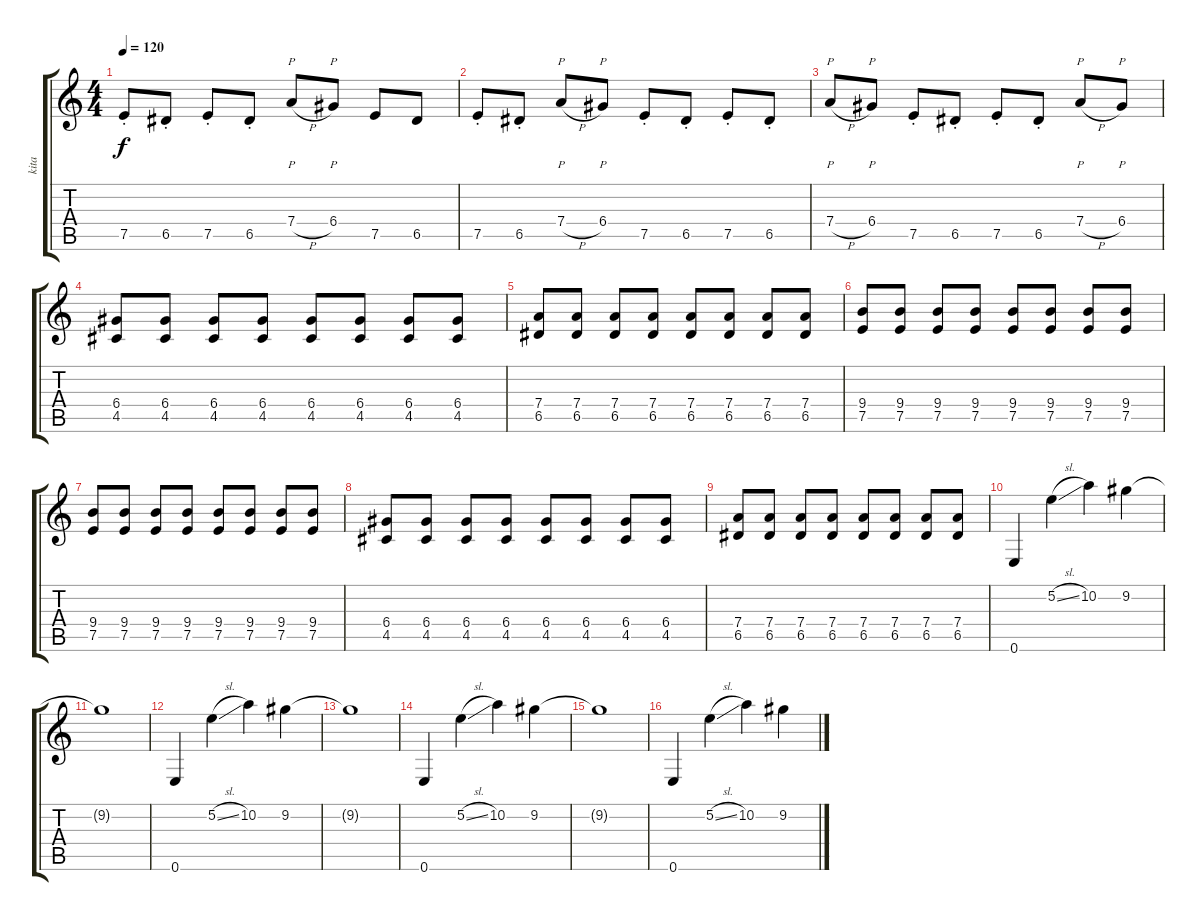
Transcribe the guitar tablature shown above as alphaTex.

\track ("kita" "kita") {instrument overdrivenguitar}
\staff {score tabs}
\tuning (E4 B3 G3 D3 A2 E2) {hide}
\ts (4 4)
\tempo 120
\clef g2
\ks c
7.5{st}.8{dy f} 6.5{st}.8 7.5{st}.8 6.5{st}.8 7.4{h}.8{p} 6.4.8{p} 7.5.8 6.5.8 |
7.5{st}.8 6.5{st}.8 7.4{h}.8{p} 6.4.8{p} 7.5{st}.8 6.5{st}.8 7.5{st}.8 6.5{st}.8 |
7.4{h}.8{p} 6.4.8{p} 7.5{st}.8 6.5{st}.8 7.5{st}.8 6.5{st}.8 7.4{h}.8{p} 6.4.8{p} |
(6.4 4.5).8 (6.4 4.5).8 (6.4 4.5).8 (6.4 4.5).8 (6.4 4.5).8 (6.4 4.5).8 (6.4 4.5).8 (6.4 4.5).8 |
(7.4 6.5).8 (7.4 6.5).8 (7.4 6.5).8 (7.4 6.5).8 (7.4 6.5).8 (7.4 6.5).8 (7.4 6.5).8 (7.4 6.5).8 |
(9.4 7.5).8 (9.4 7.5).8 (9.4 7.5).8 (9.4 7.5).8 (9.4 7.5).8 (9.4 7.5).8 (9.4 7.5).8 (9.4 7.5).8 |
(9.4 7.5).8 (9.4 7.5).8 (9.4 7.5).8 (9.4 7.5).8 (9.4 7.5).8 (9.4 7.5).8 (9.4 7.5).8 (9.4 7.5).8 |
(6.4 4.5).8 (6.4 4.5).8 (6.4 4.5).8 (6.4 4.5).8 (6.4 4.5).8 (6.4 4.5).8 (6.4 4.5).8 (6.4 4.5).8 |
(7.4 6.5).8 (7.4 6.5).8 (7.4 6.5).8 (7.4 6.5).8 (7.4 6.5).8 (7.4 6.5).8 (7.4 6.5).8 (7.4 6.5).8 |
0.6.4 5.2{sl}.4 10.2.4 9.2.4 |
9.2{t}.1 |
0.6.4 5.2{sl}.4 10.2.4 9.2.4 |
9.2{t}.1 |
0.6.4 5.2{sl}.4 10.2.4 9.2.4 |
9.2{t}.1 |
0.6.4 5.2{sl}.4 10.2.4 9.2.4
